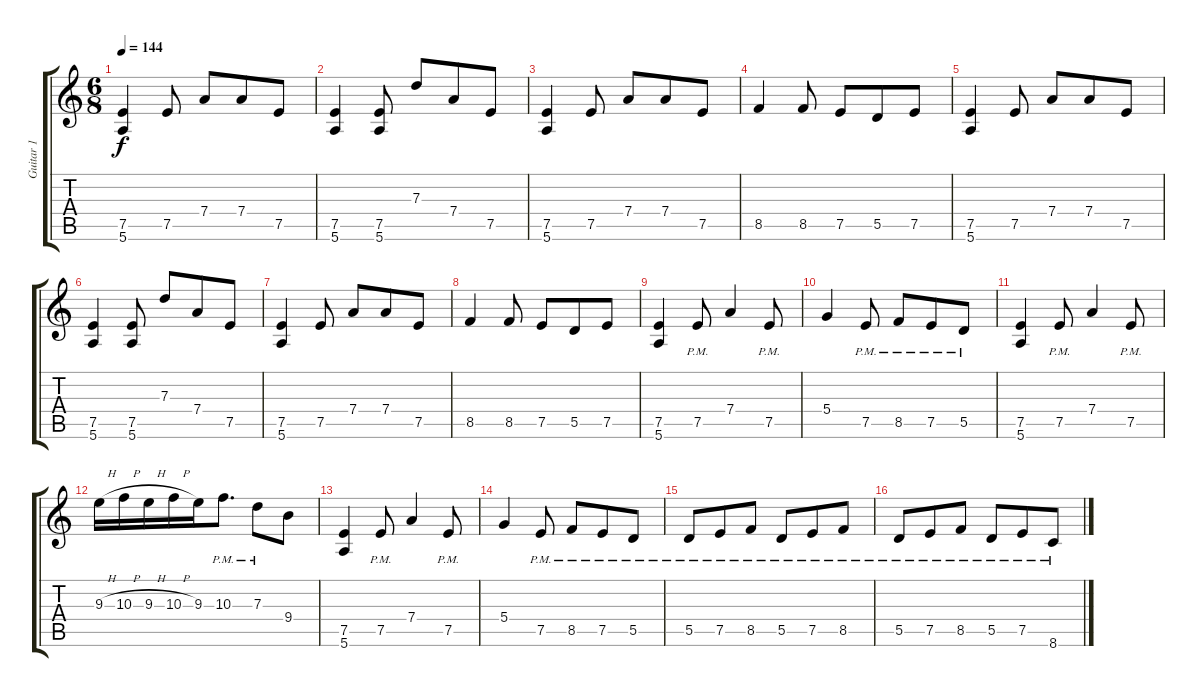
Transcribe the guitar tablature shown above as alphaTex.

\track ("Guitar 1" "Guitar 1") {instrument distortionguitar}
\staff {score tabs}
\tuning (E4 B3 G3 D3 A2 E2) {hide}
\ts (6 8)
\tempo 144
\clef g2
\ks c
(7.5 5.6).4{dy f} 7.5.8 7.4.8 7.4.8 7.5.8 |
(7.5 5.6).4 (7.5 5.6).8 7.3.8 7.4.8 7.5.8 |
(7.5 5.6).4 7.5.8 7.4.8 7.4.8 7.5.8 |
8.5.4 8.5.8 7.5.8 5.5.8 7.5.8 |
(7.5 5.6).4 7.5.8 7.4.8 7.4.8 7.5.8 |
(7.5 5.6).4 (7.5 5.6).8 7.3.8 7.4.8 7.5.8 |
(7.5 5.6).4 7.5.8 7.4.8 7.4.8 7.5.8 |
8.5.4 8.5.8 7.5.8 5.5.8 7.5.8 |
(7.5 5.6).4 7.5{pm}.8 7.4.4 7.5{pm}.8 |
5.4.4 7.5{pm}.8 8.5{pm}.8 7.5{pm}.8 5.5{pm}.8 |
(7.5 5.6).4 7.5{pm}.8 7.4.4 7.5{pm}.8 |
9.3{h}.16 10.3{h}.16 9.3{h}.16 10.3{h}.16 9.3.16 10.3{pm}.8{d} 7.3{pm}.8 9.4.8 |
(7.5 5.6).4 7.5{pm}.8 7.4.4 7.5{pm}.8 |
5.4.4 7.5{pm}.8 8.5{pm}.8 7.5{pm}.8 5.5{pm}.8 |
5.5{pm}.8 7.5{pm}.8 8.5{pm}.8 5.5{pm}.8 7.5{pm}.8 8.5{pm}.8 |
5.5{pm}.8 7.5{pm}.8 8.5{pm}.8 5.5{pm}.8 7.5{pm}.8 8.6{pm}.8
